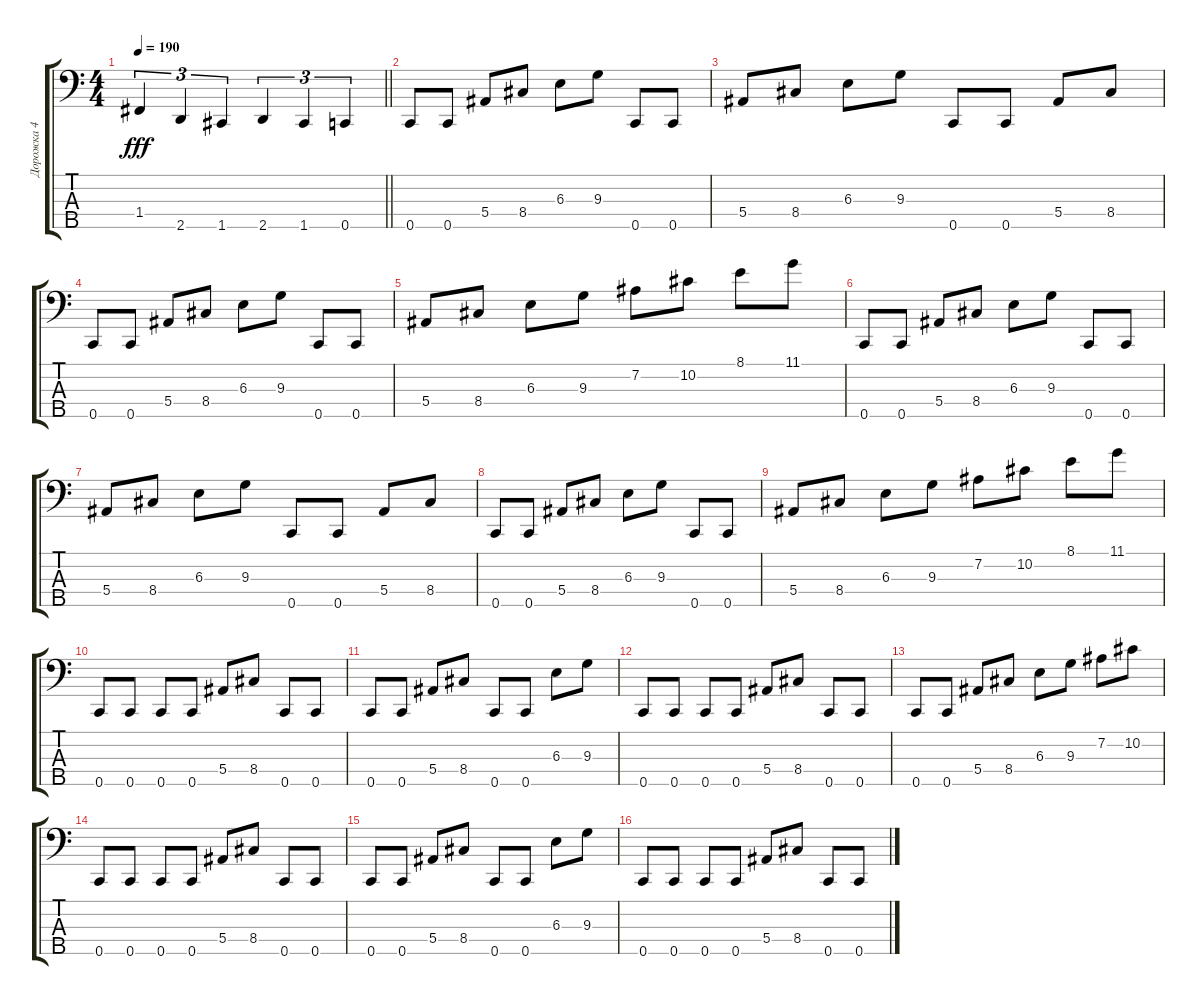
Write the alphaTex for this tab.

\track ("Дорожка 4" "Дорожка 4") {instrument electricbasspick}
\staff {score tabs}
\tuning (Ab2 Eb2 Bb1 F1 C1) {hide}
\ts (4 4)
\tempo 190
\clef f4
\barLineRight lightlight
\ks c
1.4.4{tu (3 2) dy fff instrument slapbass2} 2.5.4{tu (3 2)} 1.5.4{tu (3 2)} 2.5.4{tu (3 2)} 1.5.4{tu (3 2)} 0.5.4{tu (3 2)} |
0.5.8{instrument electricbasspick} 0.5.8 5.4.8 8.4.8 6.3.8 9.3.8 0.5.8 0.5.8 |
5.4.8 8.4.8 6.3.8 9.3.8 0.5.8 0.5.8 5.4.8 8.4.8 |
0.5.8 0.5.8 5.4.8 8.4.8 6.3.8 9.3.8 0.5.8 0.5.8 |
5.4.8 8.4.8 6.3.8 9.3.8 7.2.8 10.2.8 8.1.8 11.1.8 |
0.5.8 0.5.8 5.4.8 8.4.8 6.3.8 9.3.8 0.5.8 0.5.8 |
5.4.8 8.4.8 6.3.8 9.3.8 0.5.8 0.5.8 5.4.8 8.4.8 |
0.5.8 0.5.8 5.4.8 8.4.8 6.3.8 9.3.8 0.5.8 0.5.8 |
5.4.8 8.4.8 6.3.8 9.3.8 7.2.8 10.2.8 8.1.8 11.1.8 |
0.5.8 0.5.8 0.5.8 0.5.8 5.4.8 8.4.8 0.5.8 0.5.8 |
0.5.8 0.5.8 5.4.8 8.4.8 0.5.8 0.5.8 6.3.8 9.3.8 |
0.5.8 0.5.8 0.5.8 0.5.8 5.4.8 8.4.8 0.5.8 0.5.8 |
0.5.8 0.5.8 5.4.8 8.4.8 6.3.8 9.3.8 7.2.8 10.2.8 |
0.5.8 0.5.8 0.5.8 0.5.8 5.4.8 8.4.8 0.5.8 0.5.8 |
0.5.8 0.5.8 5.4.8 8.4.8 0.5.8 0.5.8 6.3.8 9.3.8 |
0.5.8 0.5.8 0.5.8 0.5.8 5.4.8 8.4.8 0.5.8 0.5.8
